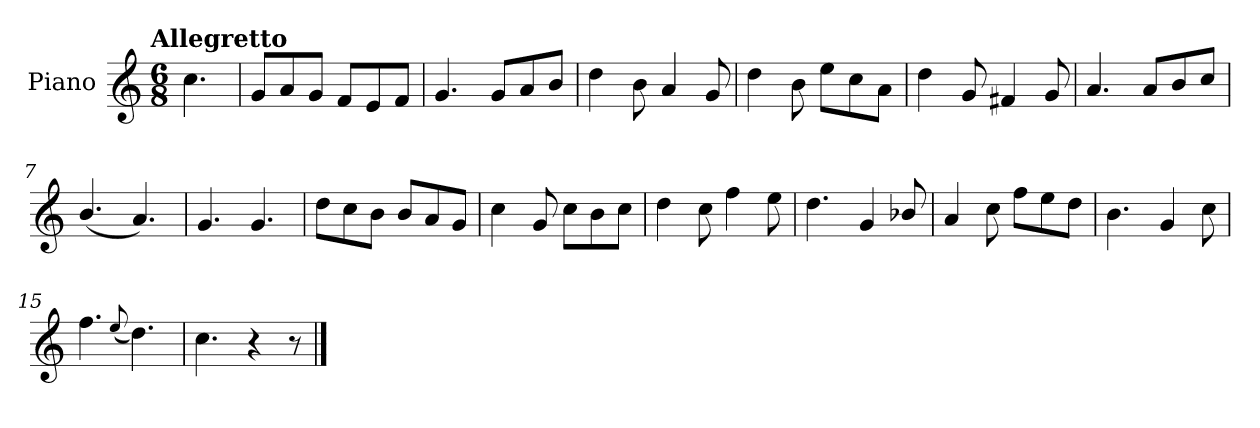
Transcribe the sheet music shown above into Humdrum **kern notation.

**kern
*part1
*staff1
*I"Piano
*I'Pno.
*clefG2
*k[]
!!LO:TX:omd:t=Allegretto
*M6/8
*MM116
=
4.cc\
=1
8g/L
8a/
8g/J
8f/L
8e/
8f/J
=2
4.g/
8g/L
8a/
8b/J
=3
4dd\
8b\
4a/
8g/
=4
4dd\
8b\
8ee\L
8cc\
8a\J
!!LO:LB:g=z
=5
4dd\
8g/
4f#X/
8g/
=6
4.a/
8a/L
8b/
8cc/J
=7
(<4.b/
4.a/)
=8
4.g/
4.g/
=9
8dd\L
8cc\
8b\J
8b/L
8a/
8g/J
=10
4cc\
8g/
8cc\L
8b\
8cc\J
!!LO:LB:g=z
=11
4dd\
8cc\
4ff\
8ee\
=12
4.dd\
4g/
8b-X/
=13
4a/
8cc\
8ff\L
8ee\
8dd\J
=14
4.b\
4g/
8cc\
=15
4.ff\
(<8qqee/
4.dd\)
=16
4.cc\
4r
8r
==
*-
